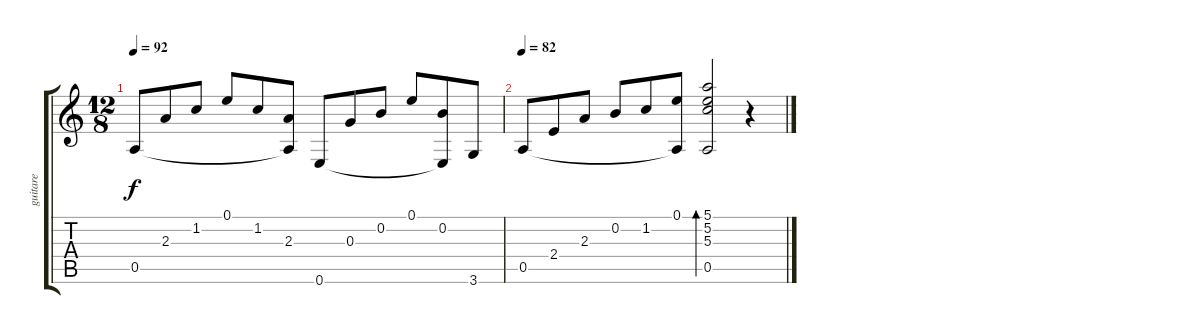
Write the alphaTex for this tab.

\track ("guitare" "guitare") {instrument acousticguitarnylon}
\staff {score tabs}
\tuning (E4 B3 G3 D3 A2 E2) {hide}
\ts (12 8)
\tempo 92
\clef g2
\ks c
0.5.8{dy f} 2.3.8 1.2.8 0.1.8 1.2.8 (2.3 0.5{t}).8 0.6.8 0.3.8 0.2.8 0.1.8 (0.2 0.6{t}).8 3.6.8 |
\tempo 82
0.5.8 2.4.8 2.3.8 0.2.8 1.2.8 (0.1 0.5{t}).8 (5.1 5.2 5.3 0.5).2{bd 480} r.4
